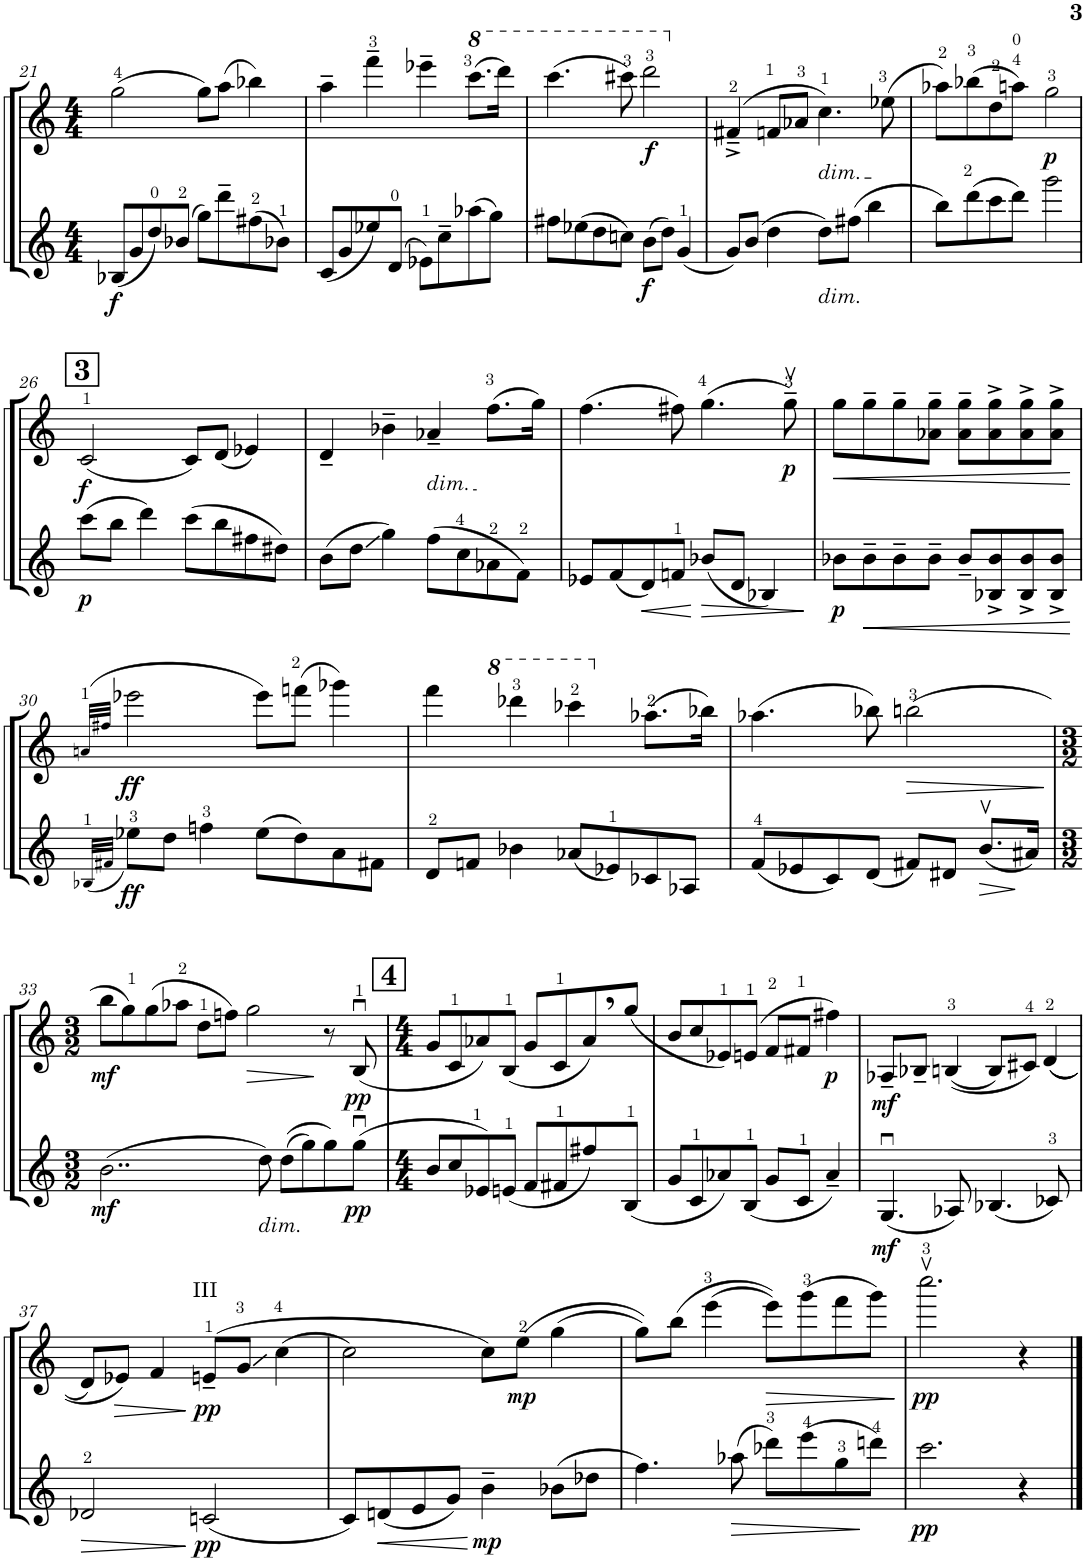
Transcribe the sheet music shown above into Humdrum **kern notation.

**kern	**dynam	**kern	**dynam
*part2	*part2	*part1	*part1
*staff2	*staff2	*staff1	*staff1
*I"Violon 2	*	*I"Violon 1	*
*I'Vln	*	*I'Vln	*
!!LO:PB:g=z
*clefG2	*	*clefG2	*
*k[]	*	*k[]	*
*M4/4	*	*M4/4	*
=21	=21	=21	=21
!	!LO:DY:b	!	!
(8B-X/L	f	(2gg\	.
8g/	.	.	.
8dd/)	.	.	.
(8b-X/J	.	.	.
8gg\L)	.	8gg\L)	.
8ddd~\	.	(8aa\J	.
(8ff#X\	.	4bb-X\)	.
8b-X\J)	.	.	.
=22	=22	=22	=22
(8c/L	.	4aa~\	.
8g/	.	.	.
8ee-X/)	.	4fff~\	.
(8d/J	.	.	.
8e-X\L)	.	4eee-X~\	.
8cc~\	.	.	.
*	*	*8va	*
(8aa-X\	.	(8.cccc\L	.
8gg\J)	.	.	.
.	.	16dddd\Jk)	.
=23	=23	=23	=23
8ff#X\L	.	(4.cccc\	.
(8ee-X\	.	.	.
8dd\	.	.	.
8ccn\J)	.	8cccc#X\)	.
!	!LO:DY:b	!	!LO:DY:b
(8b\L	f	2dddd\	f
8dd\J)	.	.	.
(4g/	.	.	.
=24	=24	=24	=24
*	*	*X8va	*
8g/L)	.	(4f#X~^/	.
(8b/J	.	.	.
4dd\	.	8fn/L	.
.	.	8a-X/J	.
!	!	!LO:TX:b:i:t=dim.	!
!LO:TX:b:i:t=dim.	!	!	!
8dd\L)	.	4.cc\)	.
(8ff#X\J	.	.	.
4bb\	.	.	.
.	.	(8ee-X\	.
=25	=25	=25	=25
8bb\L)	.	8aa-X\L)	.
(8ddd\	.	(8bb-X\	.
8ccc\	.	8dd\	.
8ddd\J)	.	8aan\J)	.
!	!	!	!LO:DY:b
2ggg\	.	2gg\	p
!!LO:LB:g=z
!!LO:REH:place=s1:a:B:cj:fs=14:t=3
=26	=26	=26	=26
!	!LO:DY:b	!	!LO:DY:b
(8ccc\L	p	(2c/	f
8bb\J	.	.	.
4ddd\)	.	.	.
(8ccc\L	.	8c/L)	.
8bb\	.	(8d/J	.
8ff#X\	.	4e-X/)	.
8dd#X\J)	.	.	.
=27	=27	=27	=27
(8b\L	.	4d~/	.
8dd\J	.	.	.
4gg\)	.	4b-X~\	.
!	!	!LO:TX:b:i:t=dim.	!
(8ff\L	.	4a-X~/	.
8cc\	.	.	.
8a-X\	.	(8.ff\L	.
8f\J)	.	.	.
.	.	16gg\Jk)	.
=28	=28	=28	=28
8e-X/L	.	(4.ff\	.
(8f/	.	.	.
!	!LO:HP:b	!	!
8d/)	<	.	.
8fn/J	.	8ff#X\)	.
!	!LO:HP:n=1:b	!	!
(8b-X/L	[ >	(4.gg\	.
8d/J	.	.	.
4B-X/)	.	.	.
!	!	!	!LO:DY:b
.	.	8ggv~\)	p
.	]	.	.
=29	=29	=29	=29
!	!LO:DY:b	!	!LO:HP:b
8b-X\L	p	8gg\L	<
!	!LO:HP:b	!	!
8b-~\	<	8gg~\	.
8b-~\	.	8gg~\	.
8b-~\J	.	8a-X\~ 8gg\~J	.
8b-~/L	.	8a-\~ 8gg\~L	.
8B-X/^ 8b-/^	.	8a-\^ 8gg\^	.
8B-/^ 8b-/^	.	8a-\^ 8gg\^	.
8B-/^ 8b-/^J	.	8a-\^ 8gg\^J	.
.	[	.	[
!!LO:LB:g=z
=30	=30	=30	=30
(32qB-X/LLL	.	(32qan/LLL	.
32qf#X/JJJ	.	32qff#X/JJJ	.
!	!LO:DY:b	!	!LO:DY:b
8ee-X\L)	ff	2eee-X\	ff
8dd\J	.	.	.
4ffn\	.	.	.
(8ee-\L	.	8eee-\L)	.
8dd\)	.	(8fffn\J	.
8a\	.	4ggg-X\)	.
8f#X\J	.	.	.
=31	=31	=31	=31
8d/L	.	4fff\	.
8fn/J	.	.	.
*	*	*8va	*
4b-X\	.	4dddd-X\	.
(8a-X/L	.	4cccc-X\	.
8e-X/)	.	.	.
*	*	*X8va	*
8c-X/	.	(8.aa-X\L	.
8A-X/J	.	.	.
.	.	16bb-X\Jk)	.
=32	=32	=32	=32
(8f/L	.	(4.aa-X\	.
8e-X/	.	.	.
8c/)	.	.	.
(8d/J	.	8bb-X\)	.
!	!	!	!LO:HP:b
8f#X/L)	.	(2bbn\	>
8d#X/J	.	.	.
!	!LO:HP:b	!	!
(8.bv/L	>	.	.
16a#X/Jk)	]	.	.
.	.	.	]
!!LO:LB:g=z
=33	=33	=33	=33
*M3/2	*	*M3/2	*
!	!LO:DY:b	!	!LO:DY:b
(2..b\	mf	8bb\L	mf
.	.	8gg\)	.
.	.	(8gg\	.
.	.	8aa-X\J	.
.	.	8dd\L	.
.	.	8ffn\J)	.
!	!	!	!LO:HP:b
.	.	2gg\	>
!LO:TX:b:i:t=dim.	!	!	!
8dd\)	.	.	.
((8dd\L	.	.	.
8gg\)	.	.	.
8gg\)	.	8r	]
!	!LO:DY:b	!	!LO:DY:b
(8ggu\J	pp	(8Bu/	pp
!!LO:REH:place=s1:a:B:cj:fs=14:t=4
=34	=34	=34	=34
*M4/4	*	*M4/4	*
8b/L	.	8g/L	.
8cc/	.	8c/	.
8e-X/)	.	8a-X/)	.
(8en/J	.	(8B/J	.
8f/L	.	8g/L	.
8f#X/	.	8c/	.
8ff#X/)	.	8a-,/)	.
(8B/J	.	(8gg/J	.
=35	=35	=35	=35
8g/L	.	8b/L	.
8c/	.	8cc/	.
8a-X/)	.	8e-X/)	.
(8B/J	.	(8en/J	.
8g/L	.	8f/L	.
8c/J	.	8f#X/J	.
!	!	!	!LO:DY:b
4a-~/)	.	4ff#X\)	p
=36	=36	=36	=36
!	!LO:DY:b	!	!LO:DY:b
(4.Gu/	mf	8A-X~/L	mf
.	.	8B-X~/J	.
.	.	((4Bn/	.
8A-X/)	.	.	.
(4.B-X/	.	8B/L)	.
.	.	8c#X/J)	.
.	.	((4d/	.
8c-X/)	.	.	.
!!LO:LB:g=z
=37	=37	=37	=37
!	!LO:HP:b	!	!
2d-X/	>	8d/L)	.
!	!	!	!LO:HP:b
.	.	8e-X/J)	>
.	.	4f/	.
!	!	!LO:TX:a:t=III	!
!	!LO:DY:n=1:b	!	!LO:DY:n=1:b
(2cn/	] pp	(8en~/L	] pp
.	.	8g/J	.
.	.	(4cc\	.
=38	=38	=38	=38
8c/L)	.	2cc\)	.
!	!LO:HP:b	!	!
(8dn/	<	.	.
8e/	.	.	.
8g/J)	.	.	.
!	!LO:DY:n=1:b	!	!
4b~\	[ mp	8cc\L)	.
!	!	!	!LO:DY:b
.	.	(8ee\J	mp
(8b-X\L	.	(4gg\	.
8dd-X\J	.	.	.
=39	=39	=39	=39
4.ff\)	.	8gg\L))	.
.	.	(8bb\J	.
.	.	(4eee\	.
!	!LO:HP:b	!	!
(8aa-X\	>	.	.
!	!	!	!LO:HP:b
8ddd-X\L)	.	8eee\L))	>
(8eee\	.	(8ggg\	.
8gg\	.	8fff\	.
8dddn\J)	]	8ggg\J)	.
.	.	.	]
=40	=40	=40	=40
!	!LO:DY:b	!	!LO:DY:b
2.ccc\	pp	2.ccccv\	pp
4r	.	4r	.
==	==	==	==
*-	*-	*-	*-
